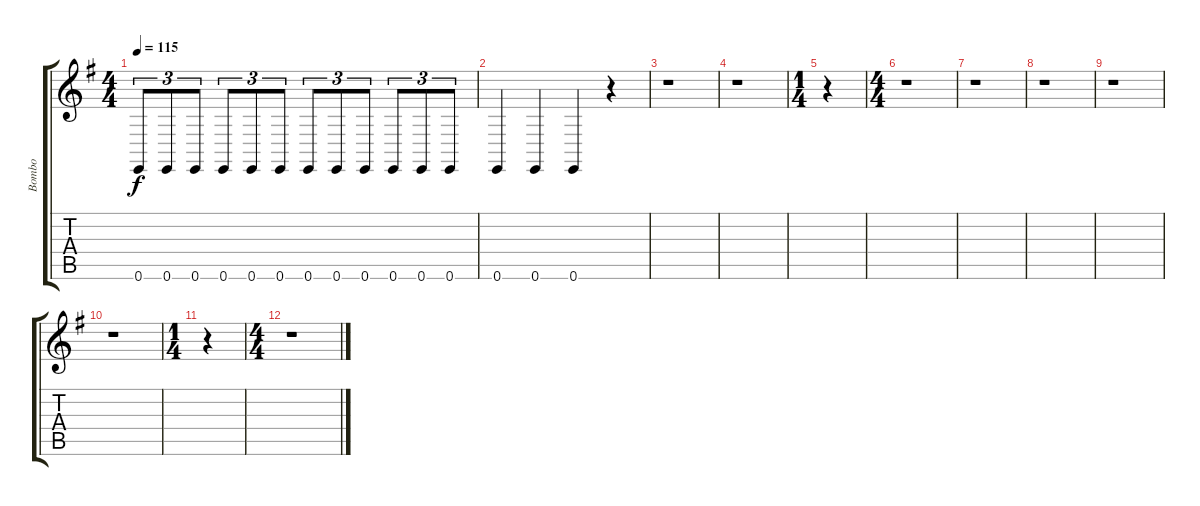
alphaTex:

\track ("Bombo" "Bombo") {instrument melodictom}
\staff {score tabs}
\tuning (E4 B3 G3 D3 A2 E2) {hide}
\ts (4 4)
\tempo 115
\clef g2
\ks g
0.6.8{tu (3 2) dy f instrument melodictom} 0.6.8{tu (3 2) volume 7} 0.6.8{tu (3 2) volume 8} 0.6.8{tu (3 2) volume 8} 0.6.8{tu (3 2) volume 9} 0.6.8{tu (3 2) volume 9} 0.6.8{tu (3 2) volume 10} 0.6.8{tu (3 2) volume 11} 0.6.8{tu (3 2) volume 11} 0.6.8{tu (3 2) volume 12} 0.6.8{tu (3 2) volume 12} 0.6.8{tu (3 2) volume 13} |
0.6.4{volume 14} 0.6.4 0.6.4 r.4 |
r.1 |
r.1 |
\ts (1 4)
r.4 |
\ts (4 4)
r.1 |
r.1 |
r.1 |
r.1 |
r.1 |
\ts (1 4)
r.4 |
\ts (4 4)
r.1
